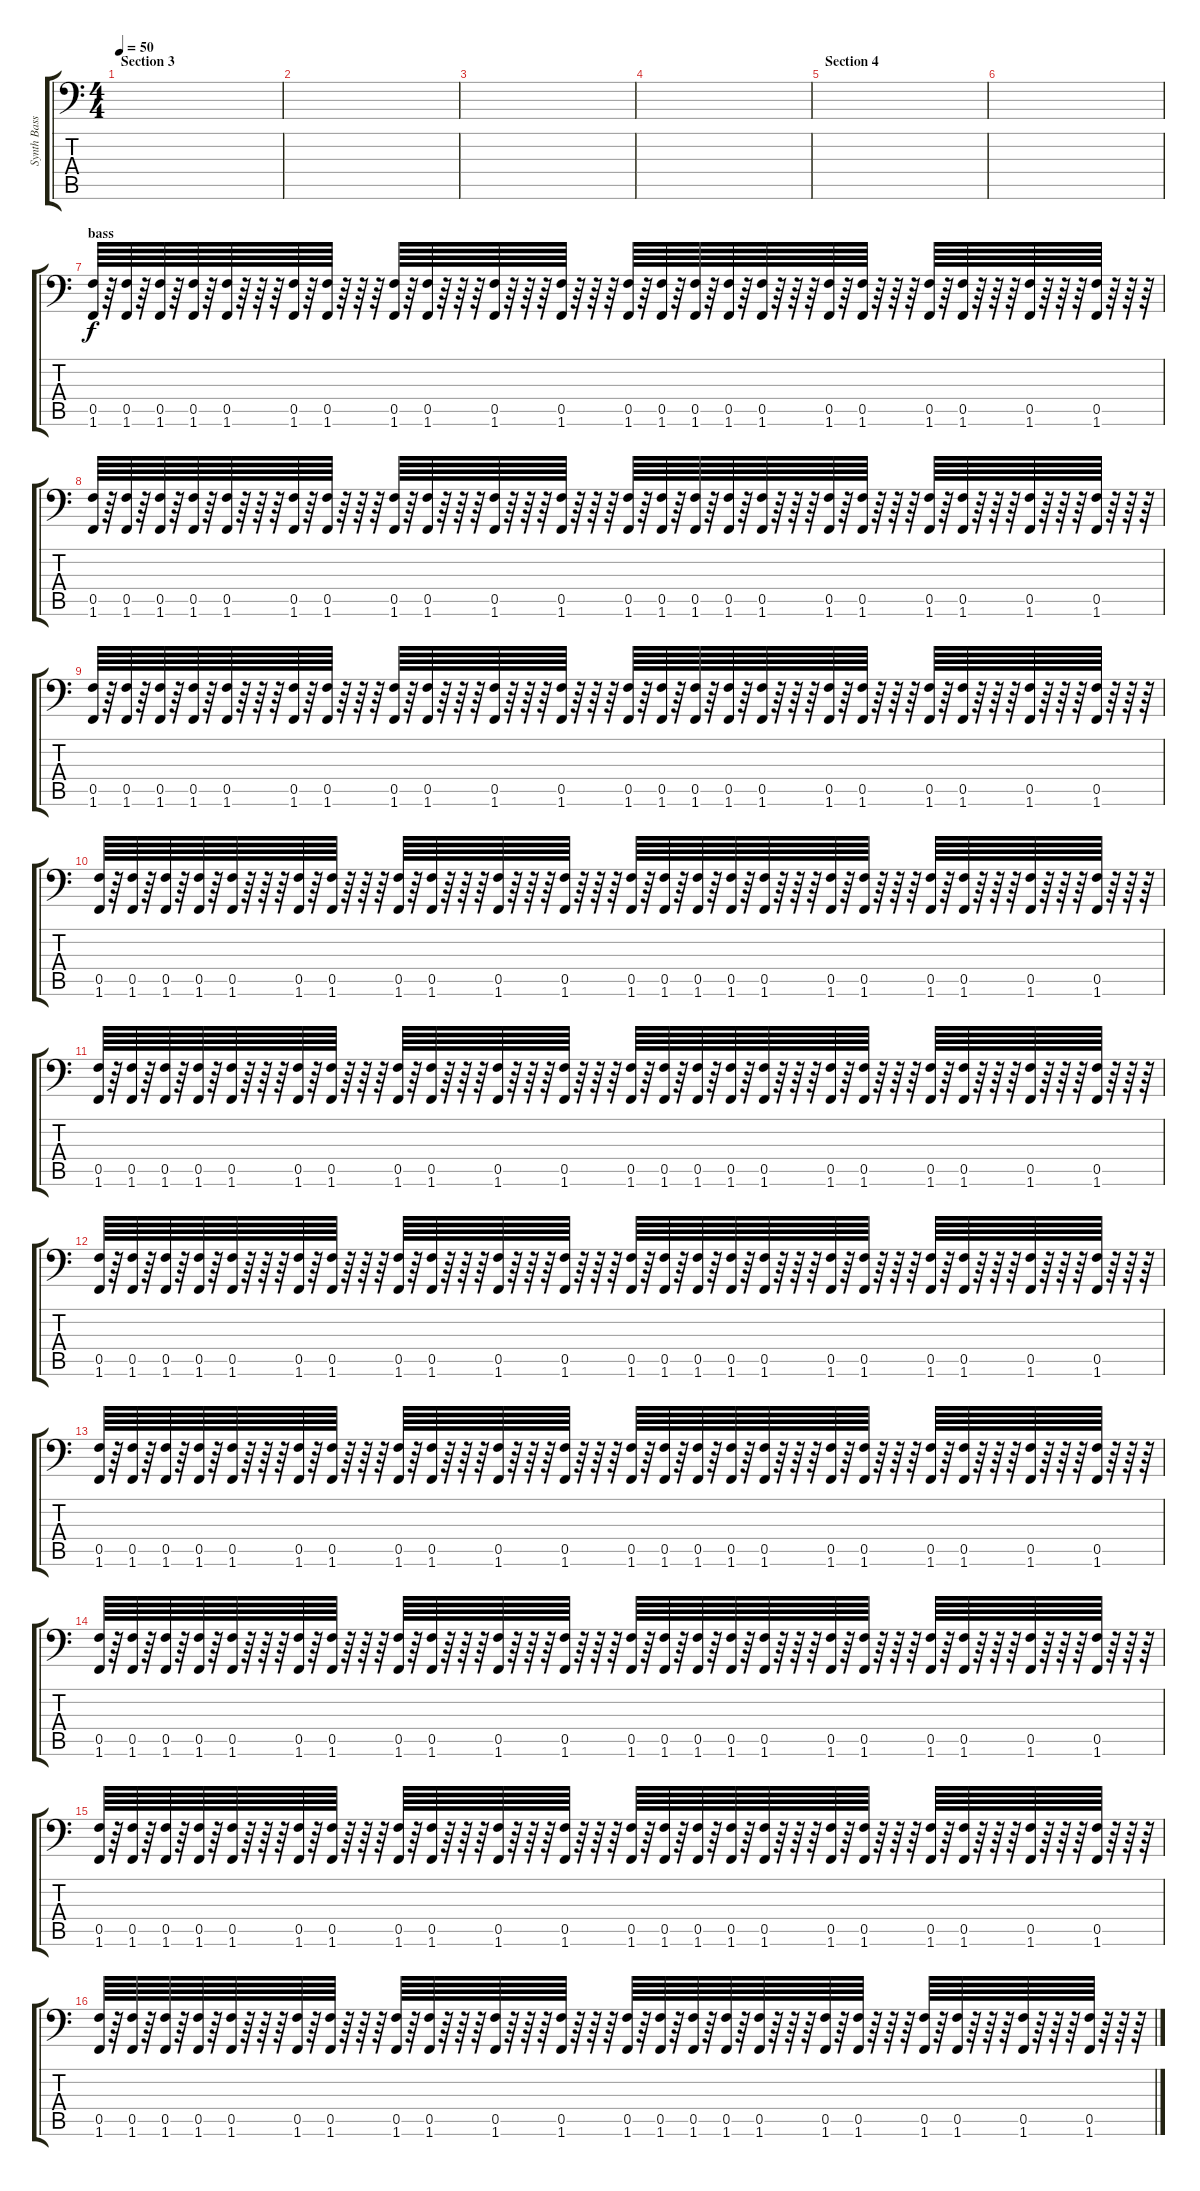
\track ("Synth Bass" "Synth Bass") {instrument synthbass1}
\staff {score tabs}
\tuning (E4 B3 G3 D3 F2 E1) {hide}
\ts (4 4)
\section ("" "Section 3")
\tempo 50
\clef f4
\ks c
|
|
|
|
\section ("" "Section 4")
|
|
\section ("" "bass")
(0.5 1.6).64 r.64 (0.5 1.6).64 r.64 (0.5 1.6).64 r.64 (0.5 1.6).64 r.64 (0.5 1.6).64 r.64 r.64 r.64 (0.5 1.6).64 r.64 (0.5 1.6).64 r.64 r.64 r.64 (0.5 1.6).64 r.64 (0.5 1.6).64 r.64 r.64 r.64 (0.5 1.6).64 r.64 r.64 r.64 (0.5 1.6).64 r.64 r.64 r.64 (0.5 1.6).64 r.64 (0.5 1.6).64 r.64 (0.5 1.6).64 r.64 (0.5 1.6).64 r.64 (0.5 1.6).64 r.64 r.64 r.64 (0.5 1.6).64 r.64 (0.5 1.6).64 r.64 r.64 r.64 (0.5 1.6).64 r.64 (0.5 1.6).64 r.64 r.64 r.64 (0.5 1.6).64 r.64 r.64 r.64 (0.5 1.6).64 r.64 r.64 r.64 |
(0.5 1.6).64 r.64 (0.5 1.6).64 r.64 (0.5 1.6).64 r.64 (0.5 1.6).64 r.64 (0.5 1.6).64 r.64 r.64 r.64 (0.5 1.6).64 r.64 (0.5 1.6).64 r.64 r.64 r.64 (0.5 1.6).64 r.64 (0.5 1.6).64 r.64 r.64 r.64 (0.5 1.6).64 r.64 r.64 r.64 (0.5 1.6).64 r.64 r.64 r.64 (0.5 1.6).64 r.64 (0.5 1.6).64 r.64 (0.5 1.6).64 r.64 (0.5 1.6).64 r.64 (0.5 1.6).64 r.64 r.64 r.64 (0.5 1.6).64 r.64 (0.5 1.6).64 r.64 r.64 r.64 (0.5 1.6).64 r.64 (0.5 1.6).64 r.64 r.64 r.64 (0.5 1.6).64 r.64 r.64 r.64 (0.5 1.6).64 r.64 r.64 r.64 |
(0.5 1.6).64 r.64 (0.5 1.6).64 r.64 (0.5 1.6).64 r.64 (0.5 1.6).64 r.64 (0.5 1.6).64 r.64 r.64 r.64 (0.5 1.6).64 r.64 (0.5 1.6).64 r.64 r.64 r.64 (0.5 1.6).64 r.64 (0.5 1.6).64 r.64 r.64 r.64 (0.5 1.6).64 r.64 r.64 r.64 (0.5 1.6).64 r.64 r.64 r.64 (0.5 1.6).64 r.64 (0.5 1.6).64 r.64 (0.5 1.6).64 r.64 (0.5 1.6).64 r.64 (0.5 1.6).64 r.64 r.64 r.64 (0.5 1.6).64 r.64 (0.5 1.6).64 r.64 r.64 r.64 (0.5 1.6).64 r.64 (0.5 1.6).64 r.64 r.64 r.64 (0.5 1.6).64 r.64 r.64 r.64 (0.5 1.6).64 r.64 r.64 r.64 |
(0.5 1.6).64 r.64 (0.5 1.6).64 r.64 (0.5 1.6).64 r.64 (0.5 1.6).64 r.64 (0.5 1.6).64 r.64 r.64 r.64 (0.5 1.6).64 r.64 (0.5 1.6).64 r.64 r.64 r.64 (0.5 1.6).64 r.64 (0.5 1.6).64 r.64 r.64 r.64 (0.5 1.6).64 r.64 r.64 r.64 (0.5 1.6).64 r.64 r.64 r.64 (0.5 1.6).64 r.64 (0.5 1.6).64 r.64 (0.5 1.6).64 r.64 (0.5 1.6).64 r.64 (0.5 1.6).64 r.64 r.64 r.64 (0.5 1.6).64 r.64 (0.5 1.6).64 r.64 r.64 r.64 (0.5 1.6).64 r.64 (0.5 1.6).64 r.64 r.64 r.64 (0.5 1.6).64 r.64 r.64 r.64 (0.5 1.6).64 r.64 r.64 r.64 |
(0.5 1.6).64 r.64 (0.5 1.6).64 r.64 (0.5 1.6).64 r.64 (0.5 1.6).64 r.64 (0.5 1.6).64 r.64 r.64 r.64 (0.5 1.6).64 r.64 (0.5 1.6).64 r.64 r.64 r.64 (0.5 1.6).64 r.64 (0.5 1.6).64 r.64 r.64 r.64 (0.5 1.6).64 r.64 r.64 r.64 (0.5 1.6).64 r.64 r.64 r.64 (0.5 1.6).64 r.64 (0.5 1.6).64 r.64 (0.5 1.6).64 r.64 (0.5 1.6).64 r.64 (0.5 1.6).64 r.64 r.64 r.64 (0.5 1.6).64 r.64 (0.5 1.6).64 r.64 r.64 r.64 (0.5 1.6).64 r.64 (0.5 1.6).64 r.64 r.64 r.64 (0.5 1.6).64 r.64 r.64 r.64 (0.5 1.6).64 r.64 r.64 r.64 |
(0.5 1.6).64 r.64 (0.5 1.6).64 r.64 (0.5 1.6).64 r.64 (0.5 1.6).64 r.64 (0.5 1.6).64 r.64 r.64 r.64 (0.5 1.6).64 r.64 (0.5 1.6).64 r.64 r.64 r.64 (0.5 1.6).64 r.64 (0.5 1.6).64 r.64 r.64 r.64 (0.5 1.6).64 r.64 r.64 r.64 (0.5 1.6).64 r.64 r.64 r.64 (0.5 1.6).64 r.64 (0.5 1.6).64 r.64 (0.5 1.6).64 r.64 (0.5 1.6).64 r.64 (0.5 1.6).64 r.64 r.64 r.64 (0.5 1.6).64 r.64 (0.5 1.6).64 r.64 r.64 r.64 (0.5 1.6).64 r.64 (0.5 1.6).64 r.64 r.64 r.64 (0.5 1.6).64 r.64 r.64 r.64 (0.5 1.6).64 r.64 r.64 r.64 |
(0.5 1.6).64 r.64 (0.5 1.6).64 r.64 (0.5 1.6).64 r.64 (0.5 1.6).64 r.64 (0.5 1.6).64 r.64 r.64 r.64 (0.5 1.6).64 r.64 (0.5 1.6).64 r.64 r.64 r.64 (0.5 1.6).64 r.64 (0.5 1.6).64 r.64 r.64 r.64 (0.5 1.6).64 r.64 r.64 r.64 (0.5 1.6).64 r.64 r.64 r.64 (0.5 1.6).64 r.64 (0.5 1.6).64 r.64 (0.5 1.6).64 r.64 (0.5 1.6).64 r.64 (0.5 1.6).64 r.64 r.64 r.64 (0.5 1.6).64 r.64 (0.5 1.6).64 r.64 r.64 r.64 (0.5 1.6).64 r.64 (0.5 1.6).64 r.64 r.64 r.64 (0.5 1.6).64 r.64 r.64 r.64 (0.5 1.6).64 r.64 r.64 r.64 |
(0.5 1.6).64 r.64 (0.5 1.6).64 r.64 (0.5 1.6).64 r.64 (0.5 1.6).64 r.64 (0.5 1.6).64 r.64 r.64 r.64 (0.5 1.6).64 r.64 (0.5 1.6).64 r.64 r.64 r.64 (0.5 1.6).64 r.64 (0.5 1.6).64 r.64 r.64 r.64 (0.5 1.6).64 r.64 r.64 r.64 (0.5 1.6).64 r.64 r.64 r.64 (0.5 1.6).64 r.64 (0.5 1.6).64 r.64 (0.5 1.6).64 r.64 (0.5 1.6).64 r.64 (0.5 1.6).64 r.64 r.64 r.64 (0.5 1.6).64 r.64 (0.5 1.6).64 r.64 r.64 r.64 (0.5 1.6).64 r.64 (0.5 1.6).64 r.64 r.64 r.64 (0.5 1.6).64 r.64 r.64 r.64 (0.5 1.6).64 r.64 r.64 r.64 |
(0.5 1.6).64 r.64 (0.5 1.6).64 r.64 (0.5 1.6).64 r.64 (0.5 1.6).64 r.64 (0.5 1.6).64 r.64 r.64 r.64 (0.5 1.6).64 r.64 (0.5 1.6).64 r.64 r.64 r.64 (0.5 1.6).64 r.64 (0.5 1.6).64 r.64 r.64 r.64 (0.5 1.6).64 r.64 r.64 r.64 (0.5 1.6).64 r.64 r.64 r.64 (0.5 1.6).64 r.64 (0.5 1.6).64 r.64 (0.5 1.6).64 r.64 (0.5 1.6).64 r.64 (0.5 1.6).64 r.64 r.64 r.64 (0.5 1.6).64 r.64 (0.5 1.6).64 r.64 r.64 r.64 (0.5 1.6).64 r.64 (0.5 1.6).64 r.64 r.64 r.64 (0.5 1.6).64 r.64 r.64 r.64 (0.5 1.6).64 r.64 r.64 r.64 |
(0.5 1.6).64 r.64 (0.5 1.6).64 r.64 (0.5 1.6).64 r.64 (0.5 1.6).64 r.64 (0.5 1.6).64 r.64 r.64 r.64 (0.5 1.6).64 r.64 (0.5 1.6).64 r.64 r.64 r.64 (0.5 1.6).64 r.64 (0.5 1.6).64 r.64 r.64 r.64 (0.5 1.6).64 r.64 r.64 r.64 (0.5 1.6).64 r.64 r.64 r.64 (0.5 1.6).64 r.64 (0.5 1.6).64 r.64 (0.5 1.6).64 r.64 (0.5 1.6).64 r.64 (0.5 1.6).64 r.64 r.64 r.64 (0.5 1.6).64 r.64 (0.5 1.6).64 r.64 r.64 r.64 (0.5 1.6).64 r.64 (0.5 1.6).64 r.64 r.64 r.64 (0.5 1.6).64 r.64 r.64 r.64 (0.5 1.6).64 r.64 r.64 r.64
